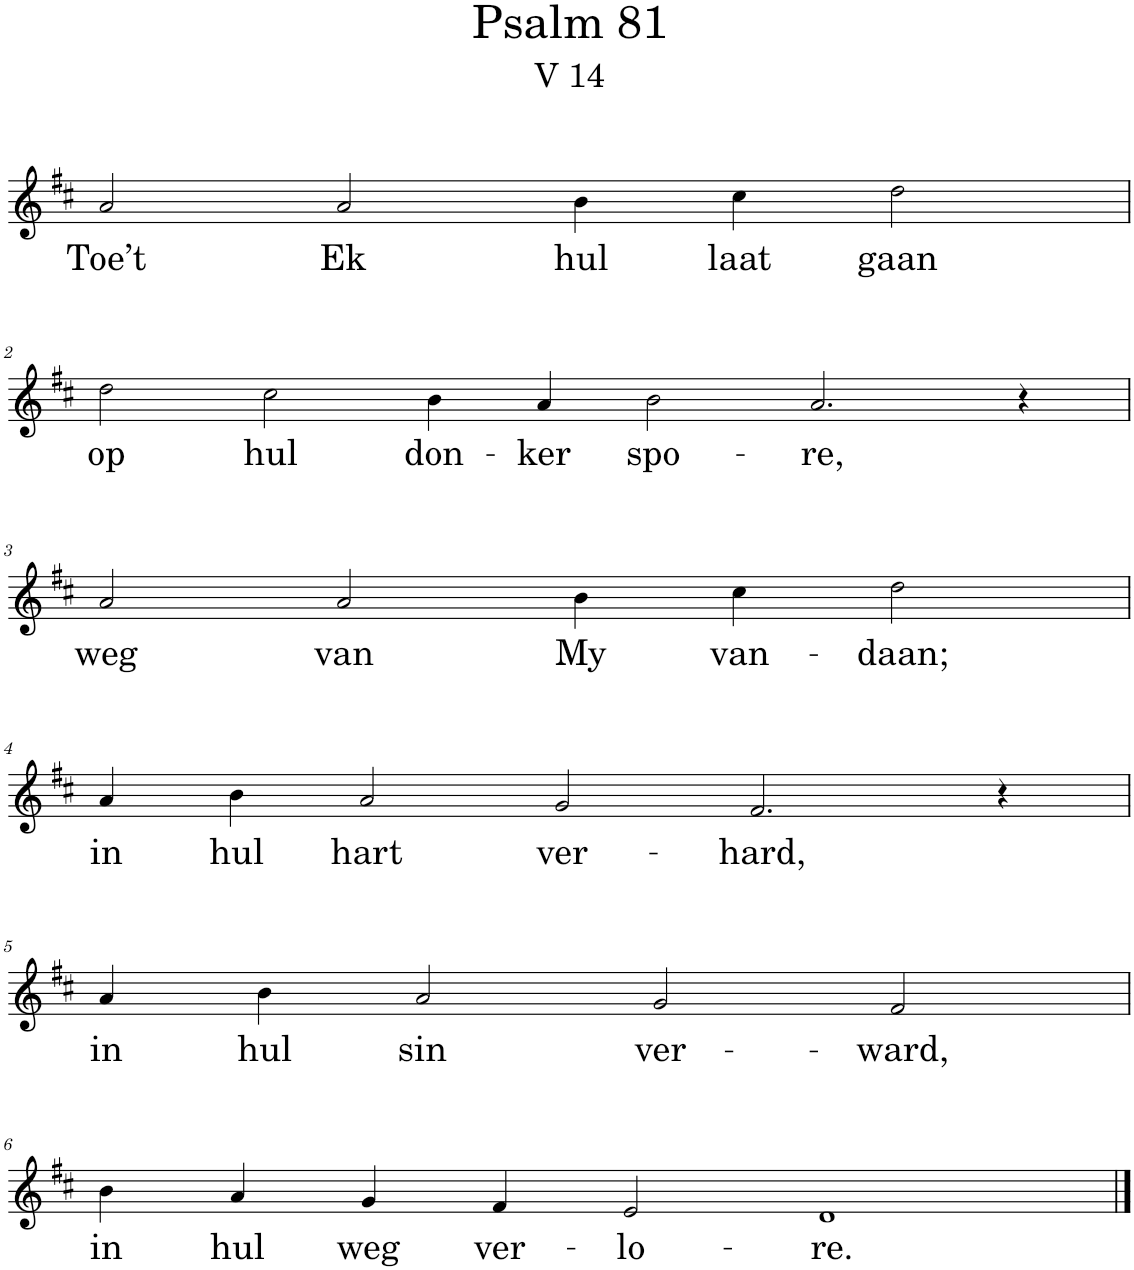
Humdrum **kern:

**kern	**text
*part1	*part1
*staff1	*staff1
*I"Pipe Organ	*
*I'Org.	*
*clefG2	*
*k[f#c#]	*
*M8/4	*
=1	=1
!	!LO:LY:b
2a/	Toe’t
!	!LO:LY:b
2a/	Ek
!	!LO:LY:b
4b\	hul
!	!LO:LY:b
4cc#\	laat
!	!LO:LY:b
2dd\	gaan
!!LO:LB:g=z
=2	=2
*M12/4	*
!	!LO:LY:b
2dd\	op
!	!LO:LY:b
2cc#\	hul
!	!LO:LY:b
4b\	don-
!	!LO:LY:b
4a/	-ker
!	!LO:LY:b
2b\	spo-
!	!LO:LY:b
2.a/	-re,
4r	.
!!LO:LB:g=z
=3	=3
*M8/4	*
!	!LO:LY:b
2a/	weg
!	!LO:LY:b
2a/	van
!	!LO:LY:b
4b\	My
!	!LO:LY:b
4cc#\	van-
!	!LO:LY:b
2dd\	-daan;
!!LO:LB:g=z
=4	=4
*M10/4	*
!	!LO:LY:b
4a/	in
!	!LO:LY:b
4b\	hul
!	!LO:LY:b
2a/	hart
!	!LO:LY:b
2g/	ver-
!	!LO:LY:b
2.f#/	-hard,
4r	.
!!LO:LB:g=z
=5	=5
*M8/4	*
!	!LO:LY:b
4a/	in
!	!LO:LY:b
4b\	hul
!	!LO:LY:b
2a/	sin
!	!LO:LY:b
2g/	ver-
!	!LO:LY:b
2f#/	-ward,
!!LO:LB:g=z
=6	=6
*M10/4	*
!	!LO:LY:b
4b\	in
!	!LO:LY:b
4a/	hul
!	!LO:LY:b
4g/	weg
!	!LO:LY:b
4f#/	ver-
!	!LO:LY:b
2e/	-lo-
!	!LO:LY:b
1d	-re.
==	==
*-	*-
